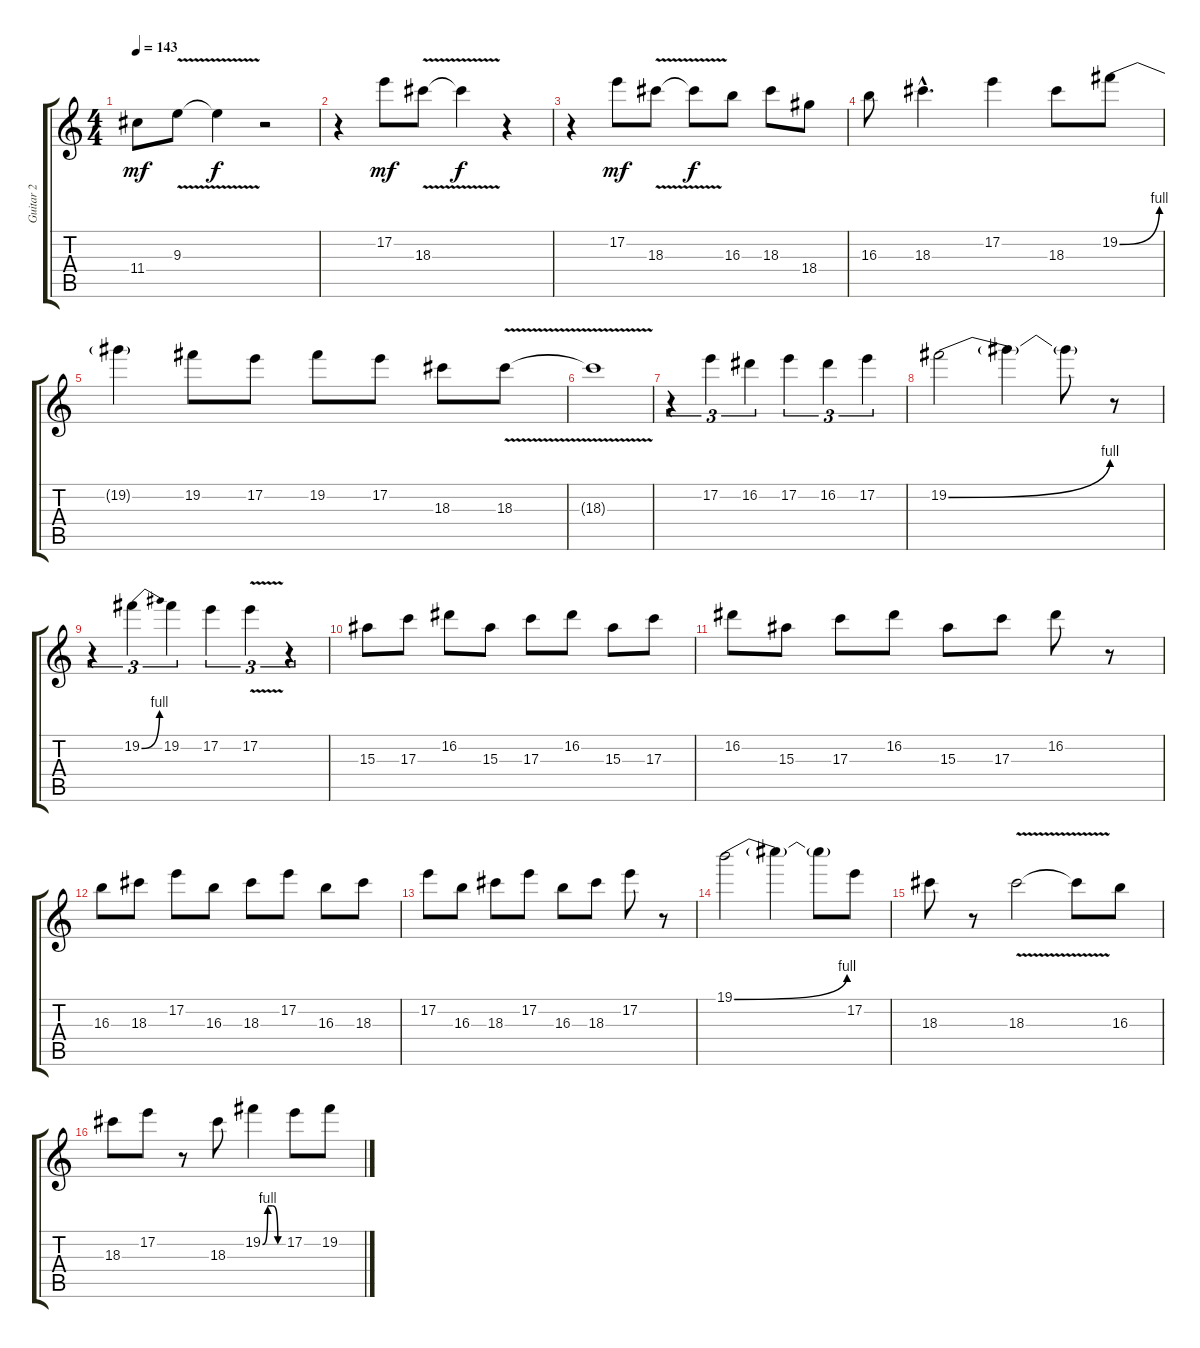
\track ("Guitar 2" "Guitar 2") {instrument overdrivenguitar}
\staff {score tabs}
\tuning (E4 B3 G3 D3 A2 E2) {hide}
\ts (4 4)
\tempo 143
\clef g2
\ks c
11.4.8{dy mf} 9.3{v}.8 9.3{t}.4{dy f} r.2 |
r.4 17.2.8{dy mf} 18.3{v}.8 18.3{t}.4{dy f} r.4 |
r.4 17.2.8{dy mf} 18.3{v}.8 18.3{t}.8{dy f} 16.3.8 18.3.8 18.4.8 |
16.3.8 18.3{hac}.4{d} 17.2.4 18.3.8 19.2{be (bend 0 0 60 4)}.8 |
19.2{t}.4 19.2.8 17.2.8 19.2.8 17.2.8 18.3.8 18.3{v}.8 |
18.3{t}.1 |
r.4{tu (3 2)} 17.2.4{tu (3 2)} 16.2.4{tu (3 2)} 17.2.4{tu (3 2)} 16.2.4{tu (3 2)} 17.2.4{tu (3 2)} |
19.2{be (bend 0 0 60 4)}.2 19.2{t}.4 19.2{t}.8 r.8 |
r.4{tu (3 2)} 19.2{be (bend 0 0 60 4)}.4{tu (3 2)} 19.2.4{tu (3 2)} 17.2.4{tu (3 2)} 17.2{v}.4{tu (3 2)} r.4{tu (3 2)} |
15.3.8 17.3.8 16.2.8 15.3.8 17.3.8 16.2.8 15.3.8 17.3.8 |
16.2.8 15.3.8 17.3.8 16.2.8 15.3.8 17.3.8 16.2.8 r.8 |
16.3.8 18.3.8 17.2.8 16.3.8 18.3.8 17.2.8 16.3.8 18.3.8 |
17.2.8 16.3.8 18.3.8 17.2.8 16.3.8 18.3.8 17.2.8 r.8 |
19.1{be (bend 0 0 60 4)}.2 19.1{t}.4 19.1{t}.8 17.2.8 |
18.3.8 r.8 18.3{v}.2 18.3{t}.8 16.3.8 |
18.3.8 17.2.8 r.8 18.3.8 19.2{be (custom 0 0 15 4 30 4 45 0 60 0)}.4 17.2.8 19.2.8
